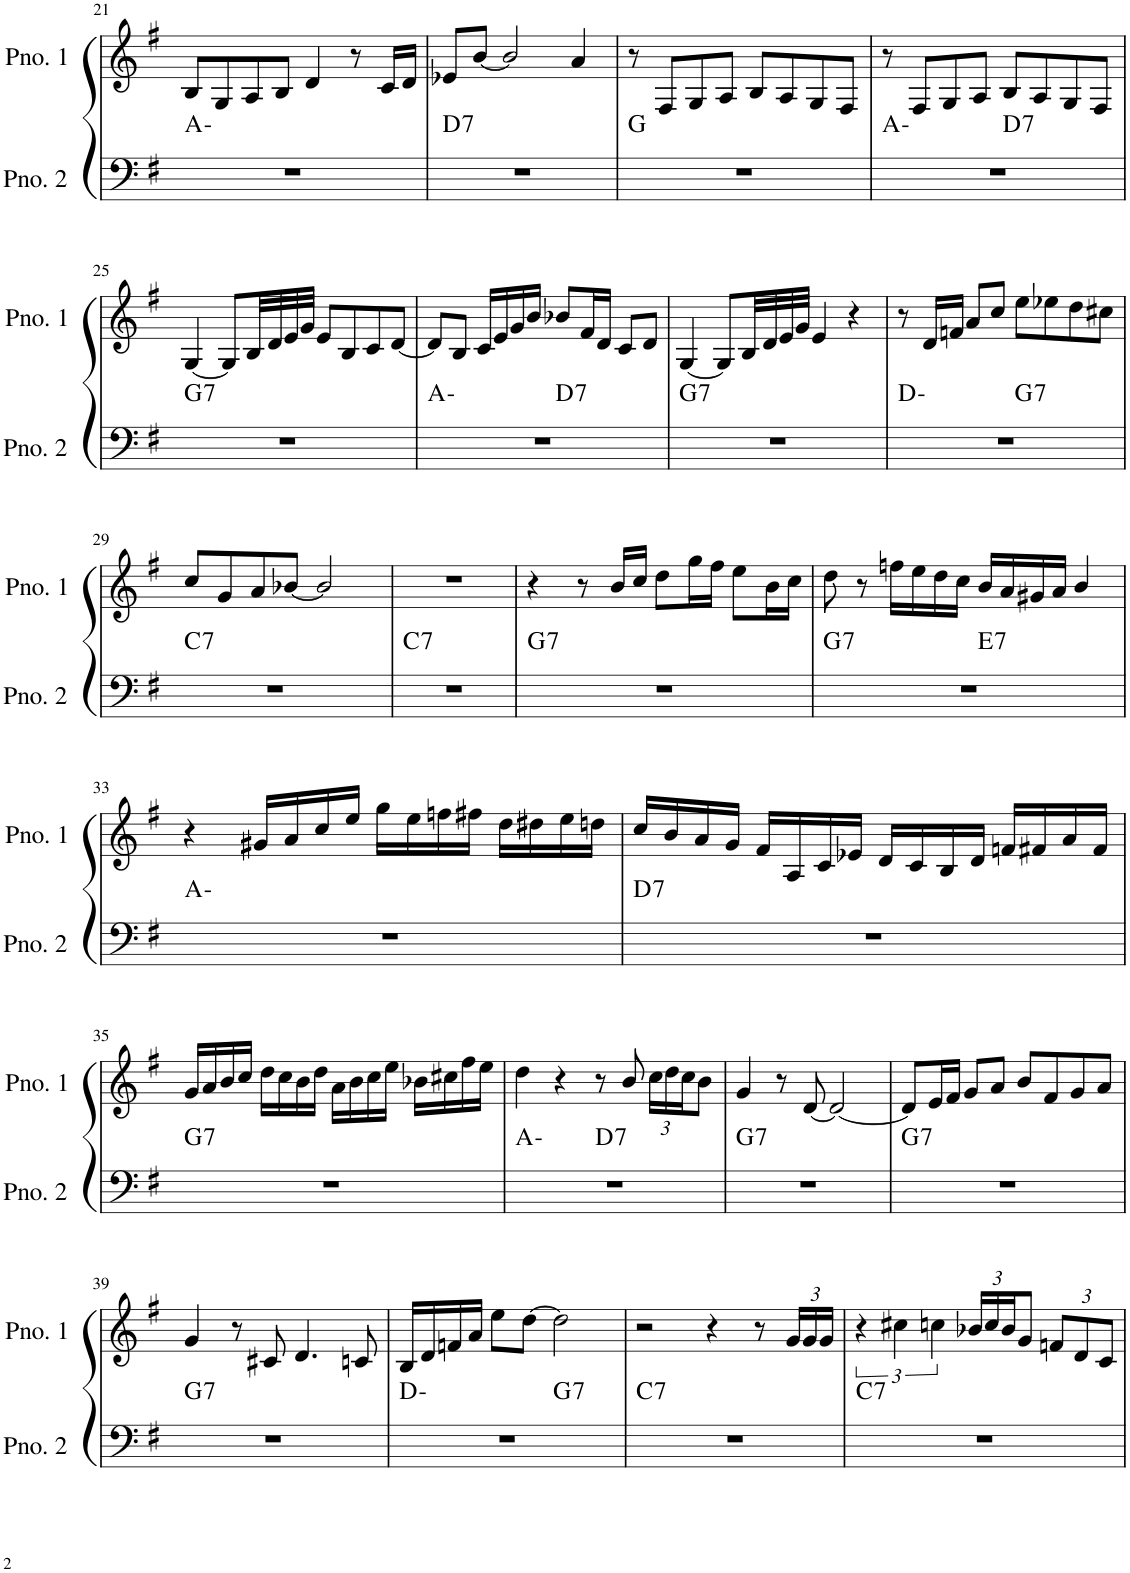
**kern	**harte	**kern
*part2	*part2	*part1
*staff2	*	*staff1
*I"ピアノ 2	*	*I"ピアノ 1
!!LO:PB:g=z
*clefF4	*	*clefG2
*k[f#]	*	*k[f#]
*M4/4	*	*M4/4
=21	=21	=21
1r	A:min	8B/L
.	.	8G/
.	.	8A/
.	.	8B/J
.	.	4d/
.	.	8r
.	.	16c/LL
.	.	16d/JJ
=22	=22	=22
!	!LO:H:kt=7	!
1r	D:7	8e-X/L
.	.	[8b/J
.	.	2b/]
.	.	4a/
=23	=23	=23
1r	G:maj	8r
.	.	8F#/L
.	.	8G/
.	.	8A/J
.	.	8B/L
.	.	8A/
.	.	8G/
.	.	8F#/J
=24	=24	=24
*^	*	*
1r	2ryy	A:min	8r
.	.	.	8F#/L
.	.	.	8G/
.	.	.	8A/J
!	!	!LO:H:kt=7	!
.	2ryy	D:7	8B/L
.	.	.	8A/
.	.	.	8G/
.	.	.	8F#/J
!!LO:LB:g=z
=25	=25	=25	=25
!	!	!LO:H:kt=7	!
*v	*v	*	*
1r	G:7	[4G/
.	.	8G/L]
.	.	32B/LL
.	.	32d/
.	.	32e/
.	.	32g/JJJ
.	.	8e/L
.	.	8B/
.	.	8c/
.	.	[8d/J
=26	=26	=26
*^	*	*
1r	2ryy	A:min	8d/L]
.	.	.	8B/J
.	.	.	16c/LL
.	.	.	16e/
.	.	.	16g/
.	.	.	16b/JJ
!	!	!LO:H:kt=7	!
.	2ryy	D:7	8b-X/L
.	.	.	16f#/L
.	.	.	16d/JJ
.	.	.	8c/L
.	.	.	8d/J
=27	=27	=27	=27
!	!	!LO:H:kt=7	!
*v	*v	*	*
1r	G:7	[4G/
.	.	8G/L]
.	.	32B/LL
.	.	32d/
.	.	32e/
.	.	32g/JJJ
.	.	4e/
.	.	4r
=28	=28	=28
*^	*	*
1r	2ryy	D:min	8r
.	.	.	16d/LL
.	.	.	16fn/JJ
.	.	.	8a/L
.	.	.	8cc/J
!	!	!LO:H:kt=7	!
.	2ryy	G:7	8ee\L
.	.	.	8ee-X\
.	.	.	8dd\
.	.	.	8cc#X\J
!!LO:LB:g=z
=29	=29	=29	=29
!	!	!LO:H:kt=7	!
*v	*v	*	*
1r	C:7	8cc/L
.	.	8g/
.	.	8a/
.	.	[8b-X/J
.	.	2b-/]
=30	=30	=30
!	!LO:H:kt=7	!
1r	C:7	1r
=31	=31	=31
!	!LO:H:kt=7	!
1r	G:7	4r
.	.	8r
.	.	16b/LL
.	.	16cc/JJ
.	.	8dd\L
.	.	16gg\L
.	.	16ff#\JJ
.	.	8ee\L
.	.	16b\L
.	.	16cc\JJ
=32	=32	=32
!	!LO:H:kt=7	!
*^	*	*
1r	2ryy	G:7	8dd\
.	.	.	8r
.	.	.	16ffn\LL
.	.	.	16ee\
.	.	.	16dd\
.	.	.	16cc\JJ
!	!	!LO:H:kt=7	!
.	2ryy	E:7	16b/LL
.	.	.	16a/
.	.	.	16g#X/
.	.	.	16a/JJ
.	.	.	4b/
*v	*v	*	*
!!LO:LB:g=z
=33	=33	=33
1r	A:min	4r
.	.	16g#X/LL
.	.	16a/
.	.	16cc/
.	.	16ee/JJ
.	.	16gg\LL
.	.	16ee\
.	.	16ffn\
.	.	16ff#X\JJ
.	.	16dd\LL
.	.	16dd#X\
.	.	16ee\
.	.	16ddn\JJ
=34	=34	=34
!	!LO:H:kt=7	!
1r	D:7	16cc/LL
.	.	16b/
.	.	16a/
.	.	16g/JJ
.	.	16f#/LL
.	.	16A/
.	.	16c/
.	.	16e-X/JJ
.	.	16d/LL
.	.	16c/
.	.	16B/
.	.	16d/JJ
.	.	16fn/LL
.	.	16f#X/
.	.	16a/
.	.	16f#/JJ
!!LO:LB:g=z
=35	=35	=35
!	!LO:H:kt=7	!
1r	G:7	16g/LL
.	.	16a/
.	.	16b/
.	.	16cc/JJ
.	.	16dd\LL
.	.	16cc\
.	.	16b\
.	.	16dd\JJ
.	.	16a\LL
.	.	16b\
.	.	16cc\
.	.	16ee\JJ
.	.	16b-X\LL
.	.	16cc#X\
.	.	16ff#\
.	.	16ee\JJ
=36	=36	=36
*^	*	*
1r	2ryy	A:min	4dd\
.	.	.	4r
!	!	!LO:H:kt=7	!
.	2ryy	D:7	8r
.	.	.	8b/
*	*	*	*Xbrackettup
.	.	.	24cc\LL
.	.	.	24dd\
.	.	.	24cc\J
.	.	.	8b\J
=37	=37	=37	=37
!	!	!LO:H:kt=7	!
*v	*v	*	*
1r	G:7	4g/
.	.	8r
.	.	[8d/
.	.	2d/_
=38	=38	=38
!	!LO:H:kt=7	!
1r	G:7	8d/L]
.	.	16e/L
.	.	16f#/JJ
.	.	8g/L
.	.	8a/J
.	.	8b/L
.	.	8f#/
.	.	8g/
.	.	8a/J
!!LO:LB:g=z
=39	=39	=39
!	!LO:H:kt=7	!
1r	G:7	4g/
.	.	8r
.	.	8c#X/
.	.	4.d/
.	.	8cn/
=40	=40	=40
*^	*	*
1r	2ryy	D:min	16B/LL
.	.	.	16d/
.	.	.	16fn/
.	.	.	16a/JJ
.	.	.	8ee\L
.	.	.	[8dd\J
!	!	!LO:H:kt=7	!
.	2ryy	G:7	2dd\]
=41	=41	=41	=41
!	!	!LO:H:kt=7	!
*v	*v	*	*
1r	C:7	2r
.	.	4r
.	.	8r
.	.	24g/LL
.	.	24g/
.	.	24g/JJ
=42	=42	=42
*	*	*brackettup
!	!LO:H:kt=7	!
1r	C:7	6r
.	.	6cc#X\
.	.	6ccn\
*	*	*Xbrackettup
.	.	24b-X/LL
.	.	24cc/
.	.	24b-/J
.	.	8g/J
.	.	12fn/L
.	.	12d/
.	.	12c/J
=	=	=
*-	*-	*-
